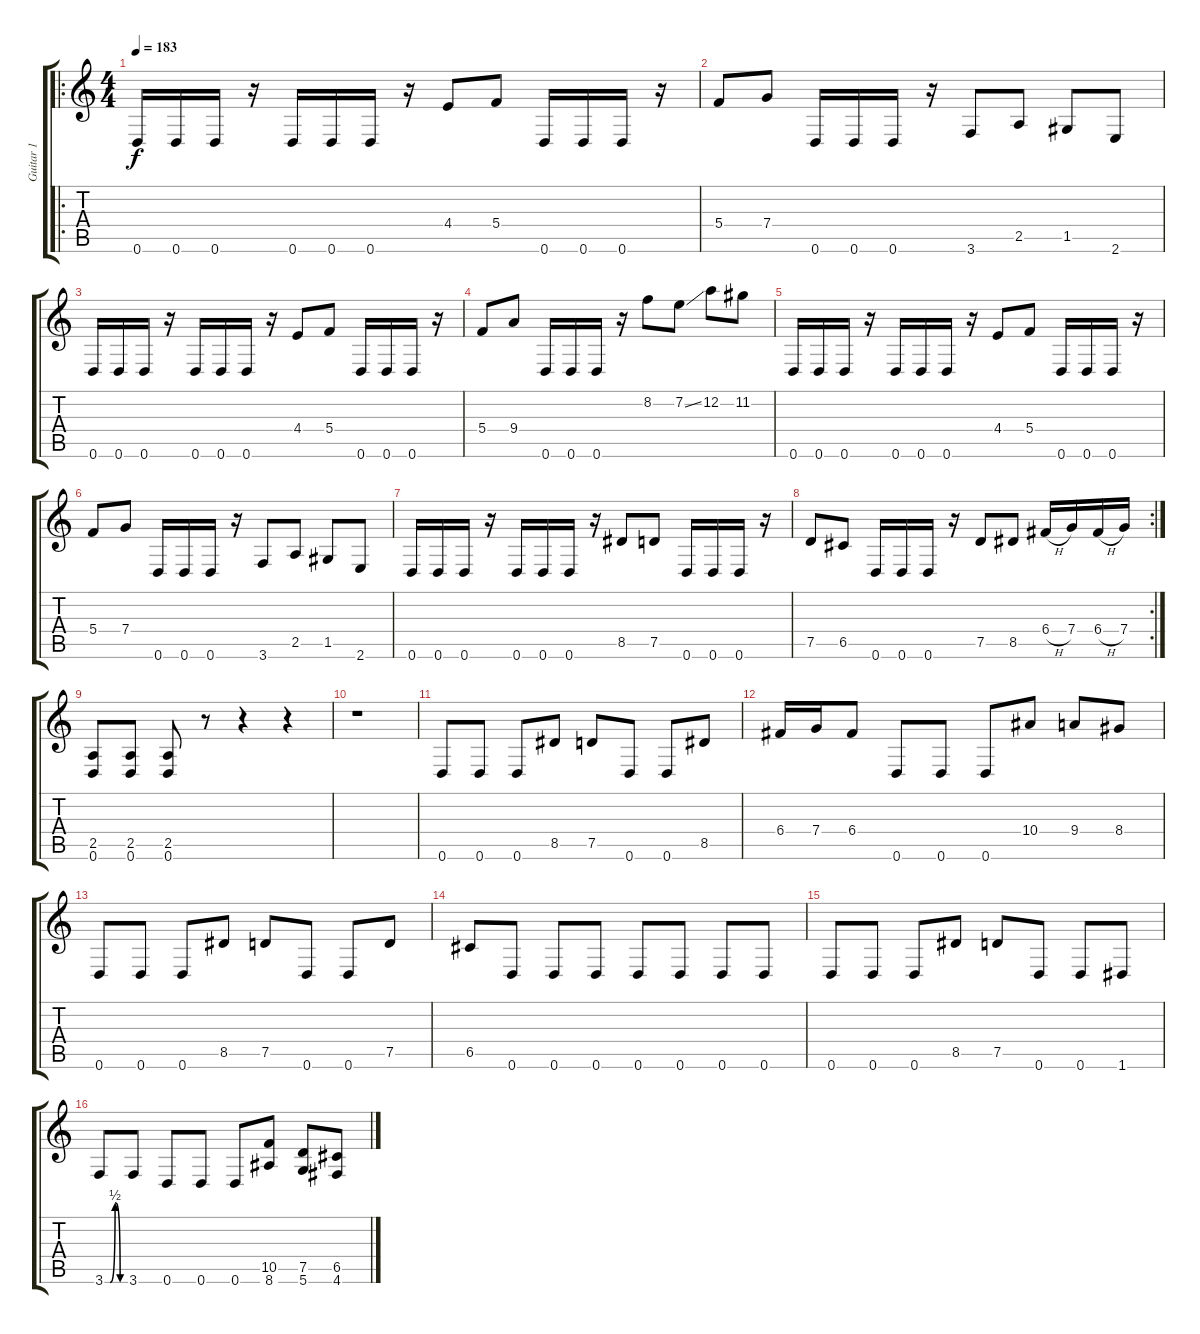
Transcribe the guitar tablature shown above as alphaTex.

\track ("Guitar 1" "Guitar 1") {instrument distortionguitar}
\staff {score tabs}
\tuning (D4 A3 F3 C3 G2 D2) {hide}
\ro
\ts (4 4)
\tempo 183
\clef g2
\ks c
0.6.16{dy f instrument distortionguitar} 0.6.16 0.6.16 r.16 0.6.16 0.6.16 0.6.16 r.16 4.4.8 5.4.8 0.6.16 0.6.16 0.6.16 r.16 |
5.4.8 7.4.8 0.6.16 0.6.16 0.6.16 r.16 3.6.8 2.5.8 1.5.8 2.6.8 |
0.6.16 0.6.16 0.6.16 r.16 0.6.16 0.6.16 0.6.16 r.16 4.4.8 5.4.8 0.6.16 0.6.16 0.6.16 r.16 |
5.4.8 9.4.8 0.6.16 0.6.16 0.6.16 r.16 8.2.8 7.2{ss}.8 12.2.8 11.2.8 |
0.6.16 0.6.16 0.6.16 r.16 0.6.16 0.6.16 0.6.16 r.16 4.4.8 5.4.8 0.6.16 0.6.16 0.6.16 r.16 |
5.4.8 7.4.8 0.6.16 0.6.16 0.6.16 r.16 3.6.8 2.5.8 1.5.8 2.6.8 |
0.6.16 0.6.16 0.6.16 r.16 0.6.16 0.6.16 0.6.16 r.16 8.5.8 7.5.8 0.6.16 0.6.16 0.6.16 r.16 |
\rc 2
7.5.8 6.5.8 0.6.16 0.6.16 0.6.16 r.16 7.5.8 8.5.8 6.4{h}.16 7.4.16 6.4{h}.16 7.4.16 |
(2.5 0.6).8 (2.5 0.6).8 (2.5 0.6).8 r.8 r.4 r.4 |
r.1 |
0.6.8 0.6.8 0.6.8 8.5.8 7.5.8 0.6.8 0.6.8 8.5.8 |
6.4.16 7.4.16 6.4.8 0.6.8 0.6.8 0.6.8 10.4.8 9.4.8 8.4.8 |
0.6.8 0.6.8 0.6.8 8.5.8 7.5.8 0.6.8 0.6.8 7.5.8 |
6.5.8 0.6.8 0.6.8 0.6.8 0.6.8 0.6.8 0.6.8 0.6.8 |
0.6.8 0.6.8 0.6.8 8.5.8 7.5.8 0.6.8 0.6.8 1.6.8 |
3.6{be (custom 0 0 15 0 30 2 45 0 60 0)}.8 3.6.8 0.6.8 0.6.8 0.6.8 (10.5 8.6).8 (7.5 5.6).8 (6.5 4.6).8
